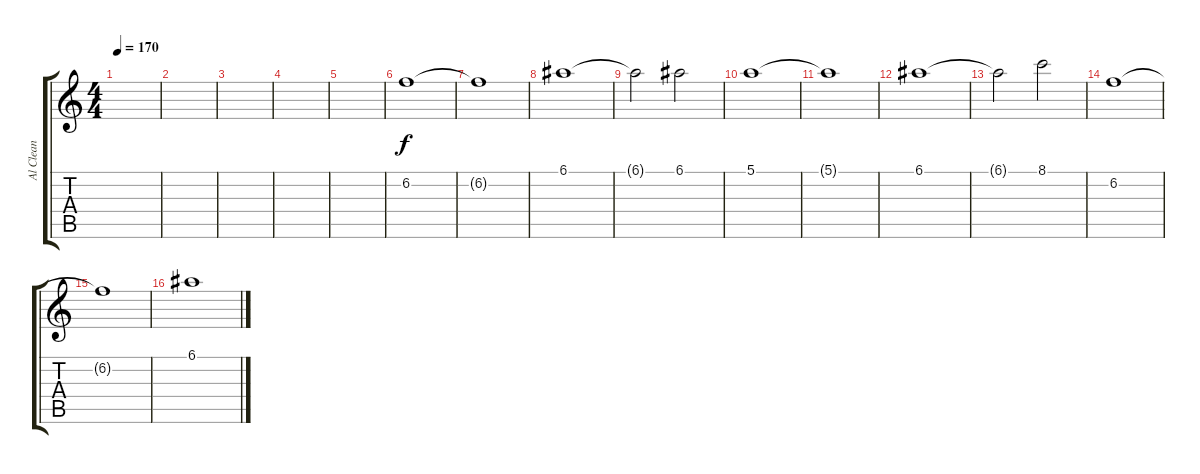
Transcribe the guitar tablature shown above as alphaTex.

\track ("Al Clean" "Al Clean") {instrument electricguitarjazz}
\staff {score tabs}
\tuning (E4 B3 G3 D3 A2 D2) {hide}
\ts (4 4)
\tempo 170
\clef g2
\ks c
|
|
|
|
|
6.2.1 |
6.2{t}.1 |
6.1.1 |
6.1{t}.2 6.1.2 |
5.1.1 |
5.1{t}.1 |
6.1.1 |
6.1{t}.2 8.1.2 |
6.2.1 |
6.2{t}.1 |
6.1.1
